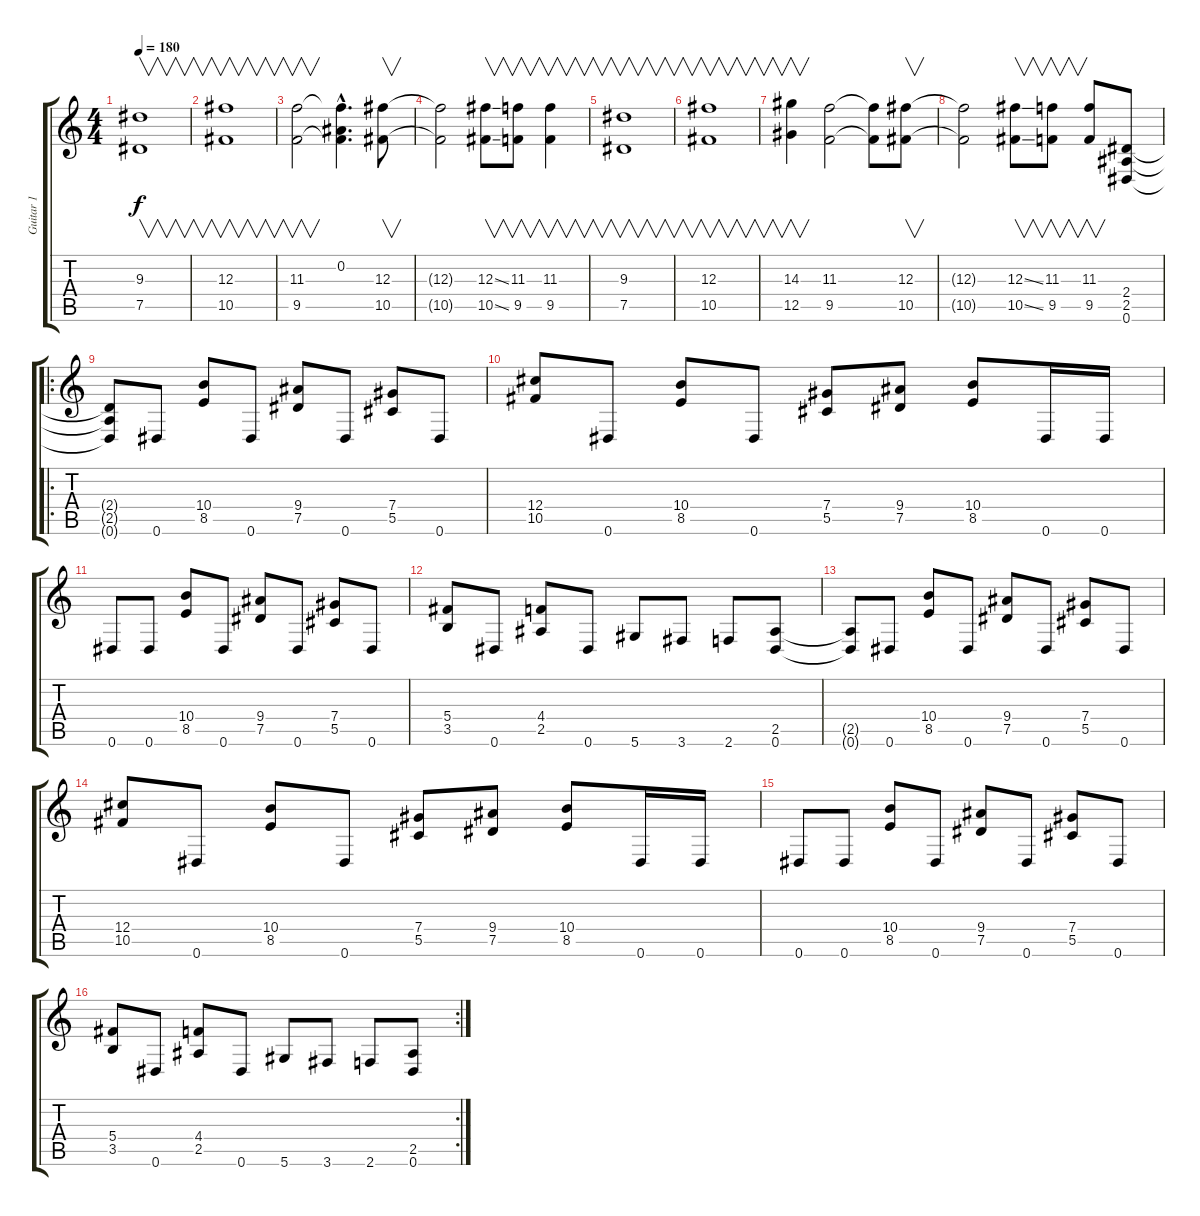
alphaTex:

\track ("Guitar 1" "Guitar 1") {instrument distortionguitar}
\staff {score tabs}
\tuning (Eb4 Bb3 Gb3 Db3 Ab2 Eb2) {hide}
\ts (4 4)
\tempo 180
\clef g2
\ks c
(9.3 7.5).1{v dy f} |
(12.3 10.5).1{v} |
(11.3 9.5).2{v} (0.2{hac} 11.3{hac t} 9.5{hac t}).4{d} (12.3 10.5).8{v} |
(12.3{t} 10.5{t}).2 (12.3{ss} 10.5{ss}).8{v} (11.3 9.5).8{v} (11.3 9.5).4{v} |
(9.3 7.5).1{v} |
(12.3 10.5).1{v} |
(14.3 12.5).4{v} (11.3 9.5).2 (11.3{t} 9.5{t}).8 (12.3 10.5).8{v} |
(12.3{t} 10.5{t}).2 (12.3{ss} 10.5{ss}).8{v} (11.3 9.5).8{v} (11.3 9.5).8{v} (2.4 2.5 0.6).8 |
\ro
(2.4{t} 2.5{t} 0.6{t}).8 0.6.8 (10.4 8.5).8 0.6.8 (9.4 7.5).8 0.6.8 (7.4 5.5).8 0.6.8 |
(12.4 10.5).8 0.6.8 (10.4 8.5).8 0.6.8 (7.4 5.5).8 (9.4 7.5).8 (10.4 8.5).8 0.6.16 0.6.16 |
0.6.8 0.6.8 (10.4 8.5).8 0.6.8 (9.4 7.5).8 0.6.8 (7.4 5.5).8 0.6.8 |
(5.4 3.5).8 0.6.8 (4.4 2.5).8 0.6.8 5.6.8 3.6.8 2.6.8 (2.5 0.6).8 |
(2.5{t} 0.6{t}).8 0.6.8 (10.4 8.5).8 0.6.8 (9.4 7.5).8 0.6.8 (7.4 5.5).8 0.6.8 |
(12.4 10.5).8 0.6.8 (10.4 8.5).8 0.6.8 (7.4 5.5).8 (9.4 7.5).8 (10.4 8.5).8 0.6.16 0.6.16 |
0.6.8 0.6.8 (10.4 8.5).8 0.6.8 (9.4 7.5).8 0.6.8 (7.4 5.5).8 0.6.8 |
\rc 2
(5.4 3.5).8 0.6.8 (4.4 2.5).8 0.6.8 5.6.8 3.6.8 2.6.8 (2.5 0.6).8
